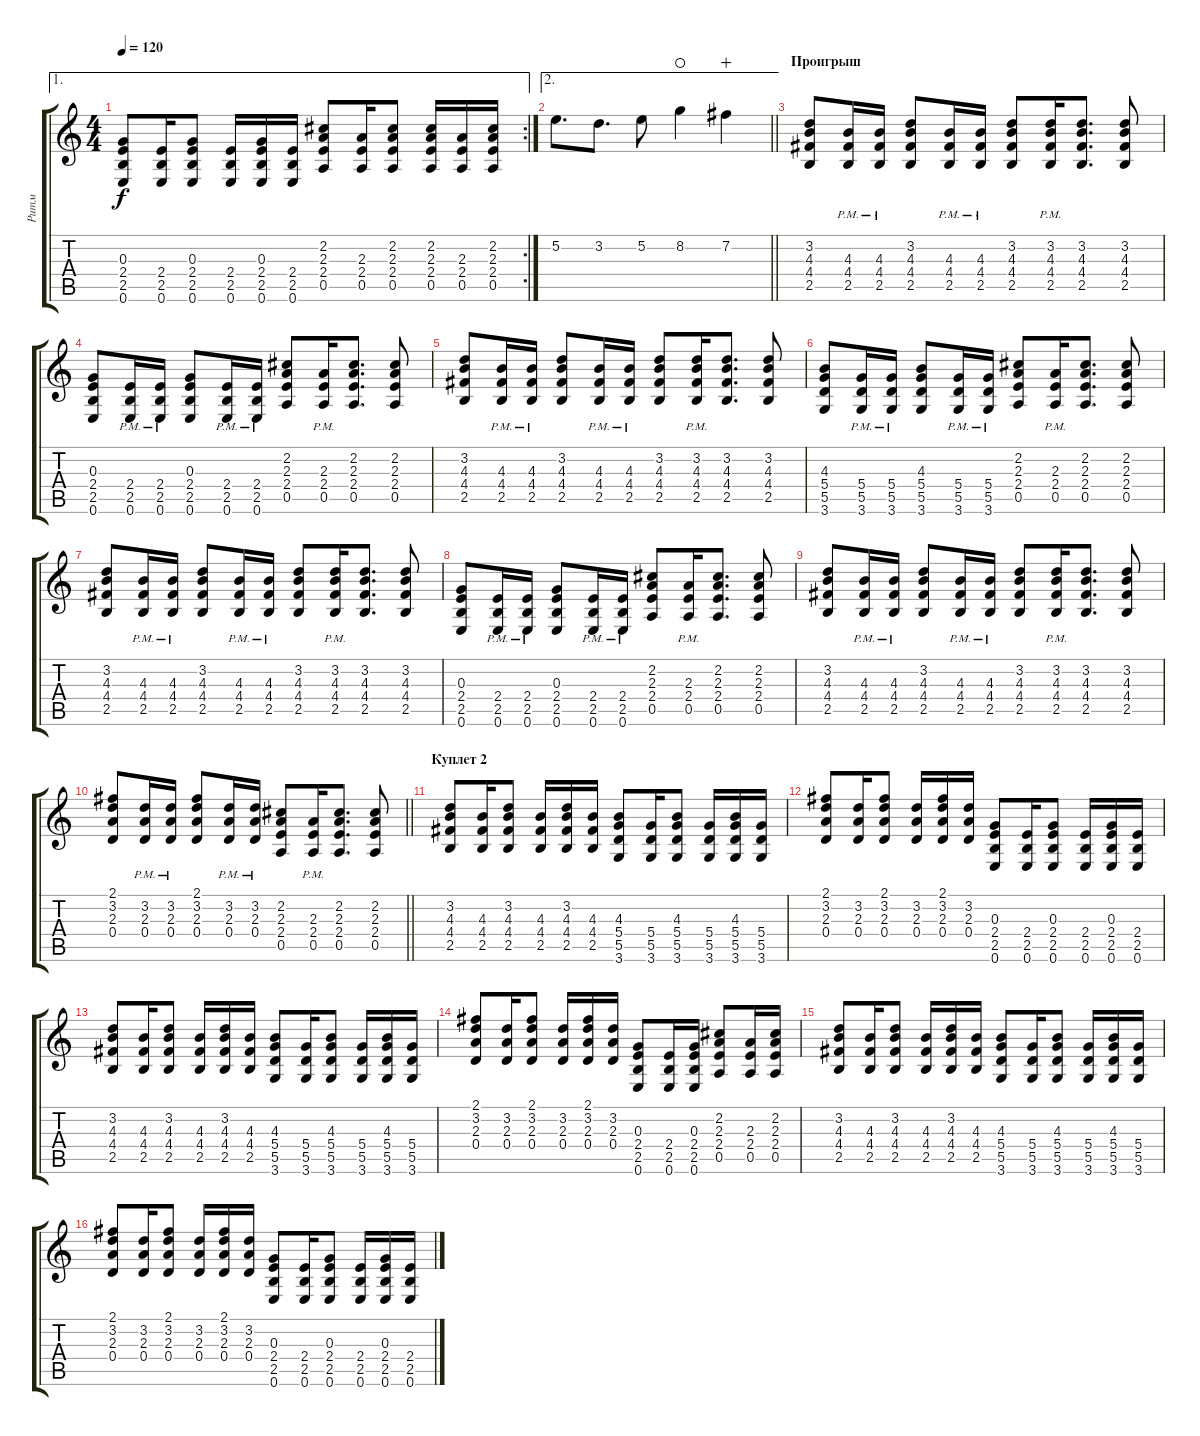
\track ("Ритм" "Ритм") {instrument distortionguitar}
\staff {score tabs}
\tuning (E4 B3 G3 D3 A2 E2) {hide}
\ae 1
\rc 2
\ts (4 4)
\tempo 120
\clef g2
\ks c
(0.3 2.4 2.5 0.6).8{dy f} (2.4 2.5 0.6).16 (0.3 2.4 2.5 0.6).8 (2.4 2.5 0.6).16 (0.3 2.4 2.5 0.6).16 (2.4 2.5 0.6).16 (2.2 2.3 2.4 0.5).8 (2.3 2.4 0.5).16 (2.2 2.3 2.4 0.5).8 (2.2 2.3 2.4 0.5).16 (2.3 2.4 0.5).16 (2.2 2.3 2.4 0.5).16 |
\ae 2
\barLineRight lightlight
5.2.8{d} 3.2.8{d} 5.2.8 8.2.4{waho} 7.2.4{wahc} |
\section ("" "Проигрыш")
(3.2 4.3 4.4 2.5).8 (4.3{pm} 4.4{pm} 2.5{pm}).16 (4.3{pm} 4.4{pm} 2.5{pm}).16 (3.2 4.3 4.4 2.5).8 (4.3{pm} 4.4{pm} 2.5{pm}).16 (4.3{pm} 4.4{pm} 2.5{pm}).16 (3.2 4.3 4.4 2.5).8 (3.2{pm} 4.3{pm} 4.4{pm} 2.5{pm}).16 (3.2 4.3 4.4 2.5).8{d} (3.2 4.3 4.4 2.5).8 |
(0.3 2.4 2.5 0.6).8 (2.4{pm} 2.5{pm} 0.6{pm}).16 (2.4{pm} 2.5{pm} 0.6{pm}).16 (0.3 2.4 2.5 0.6).8 (2.4{pm} 2.5{pm} 0.6{pm}).16 (2.4{pm} 2.5{pm} 0.6{pm}).16 (2.2 2.3 2.4 0.5).8 (2.3{pm} 2.4{pm} 0.5{pm}).16 (2.2 2.3 2.4 0.5).8{d} (2.2 2.3 2.4 0.5).8 |
(3.2 4.3 4.4 2.5).8 (4.3{pm} 4.4{pm} 2.5{pm}).16 (4.3{pm} 4.4{pm} 2.5{pm}).16 (3.2 4.3 4.4 2.5).8 (4.3{pm} 4.4{pm} 2.5{pm}).16 (4.3{pm} 4.4{pm} 2.5{pm}).16 (3.2 4.3 4.4 2.5).8 (3.2{pm} 4.3{pm} 4.4{pm} 2.5{pm}).16 (3.2 4.3 4.4 2.5).8{d} (3.2 4.3 4.4 2.5).8 |
(4.3 5.4 5.5 3.6).8 (5.4{pm} 5.5{pm} 3.6{pm}).16 (5.4{pm} 5.5{pm} 3.6{pm}).16 (4.3 5.4 5.5 3.6).8 (5.4{pm} 5.5{pm} 3.6{pm}).16 (5.4{pm} 5.5{pm} 3.6{pm}).16 (2.2 2.3 2.4 0.5).8 (2.3{pm} 2.4{pm} 0.5{pm}).16 (2.2 2.3 2.4 0.5).8{d} (2.2 2.3 2.4 0.5).8 |
(3.2 4.3 4.4 2.5).8 (4.3{pm} 4.4{pm} 2.5{pm}).16 (4.3{pm} 4.4{pm} 2.5{pm}).16 (3.2 4.3 4.4 2.5).8 (4.3{pm} 4.4{pm} 2.5{pm}).16 (4.3{pm} 4.4{pm} 2.5{pm}).16 (3.2 4.3 4.4 2.5).8 (3.2{pm} 4.3{pm} 4.4{pm} 2.5{pm}).16 (3.2 4.3 4.4 2.5).8{d} (3.2 4.3 4.4 2.5).8 |
(0.3 2.4 2.5 0.6).8 (2.4{pm} 2.5{pm} 0.6{pm}).16 (2.4{pm} 2.5{pm} 0.6{pm}).16 (0.3 2.4 2.5 0.6).8 (2.4{pm} 2.5{pm} 0.6{pm}).16 (2.4{pm} 2.5{pm} 0.6{pm}).16 (2.2 2.3 2.4 0.5).8 (2.3{pm} 2.4{pm} 0.5{pm}).16 (2.2 2.3 2.4 0.5).8{d} (2.2 2.3 2.4 0.5).8 |
(3.2 4.3 4.4 2.5).8 (4.3{pm} 4.4{pm} 2.5{pm}).16 (4.3{pm} 4.4{pm} 2.5{pm}).16 (3.2 4.3 4.4 2.5).8 (4.3{pm} 4.4{pm} 2.5{pm}).16 (4.3{pm} 4.4{pm} 2.5{pm}).16 (3.2 4.3 4.4 2.5).8 (3.2{pm} 4.3{pm} 4.4{pm} 2.5{pm}).16 (3.2 4.3 4.4 2.5).8{d} (3.2 4.3 4.4 2.5).8 |
\barLineRight lightlight
(2.1 3.2 2.3 0.4).8 (3.2{pm} 2.3{pm} 0.4{pm}).16 (3.2{pm} 2.3{pm} 0.4{pm}).16 (2.1 3.2 2.3 0.4).8 (3.2{pm} 2.3{pm} 0.4{pm}).16 (3.2{pm} 2.3{pm} 0.4{pm}).16 (2.2 2.3 2.4 0.5).8 (2.3{pm} 2.4{pm} 0.5{pm}).16 (2.2 2.3 2.4 0.5).8{d} (2.2 2.3 2.4 0.5).8 |
\section ("" "Куплет 2")
(3.2 4.3 4.4 2.5).8 (4.3 4.4 2.5).16 (3.2 4.3 4.4 2.5).8 (4.3 4.4 2.5).16 (3.2 4.3 4.4 2.5).16 (4.3 4.4 2.5).16 (4.3 5.4 5.5 3.6).8 (5.4 5.5 3.6).16 (4.3 5.4 5.5 3.6).8 (5.4 5.5 3.6).16 (4.3 5.4 5.5 3.6).16 (5.4 5.5 3.6).16 |
(2.1 3.2 2.3 0.4).8 (3.2 2.3 0.4).16 (2.1 3.2 2.3 0.4).8 (3.2 2.3 0.4).16 (2.1 3.2 2.3 0.4).16 (3.2 2.3 0.4).16 (0.3 2.4 2.5 0.6).8 (2.4 2.5 0.6).16 (0.3 2.4 2.5 0.6).8 (2.4 2.5 0.6).16 (0.3 2.4 2.5 0.6).16 (2.4 2.5 0.6).16 |
(3.2 4.3 4.4 2.5).8 (4.3 4.4 2.5).16 (3.2 4.3 4.4 2.5).8 (4.3 4.4 2.5).16 (3.2 4.3 4.4 2.5).16 (4.3 4.4 2.5).16 (4.3 5.4 5.5 3.6).8 (5.4 5.5 3.6).16 (4.3 5.4 5.5 3.6).8 (5.4 5.5 3.6).16 (4.3 5.4 5.5 3.6).16 (5.4 5.5 3.6).16 |
(2.1 3.2 2.3 0.4).8 (3.2 2.3 0.4).16 (2.1 3.2 2.3 0.4).8 (3.2 2.3 0.4).16 (2.1 3.2 2.3 0.4).16 (3.2 2.3 0.4).16 (0.3 2.4 2.5 0.6).8 (2.4 2.5 0.6).16 (0.3 2.4 2.5 0.6).16 (2.2 2.3 2.4 0.5).8 (2.3 2.4 0.5).16 (2.2 2.3 2.4 0.5).16 |
(3.2 4.3 4.4 2.5).8 (4.3 4.4 2.5).16 (3.2 4.3 4.4 2.5).8 (4.3 4.4 2.5).16 (3.2 4.3 4.4 2.5).16 (4.3 4.4 2.5).16 (4.3 5.4 5.5 3.6).8 (5.4 5.5 3.6).16 (4.3 5.4 5.5 3.6).8 (5.4 5.5 3.6).16 (4.3 5.4 5.5 3.6).16 (5.4 5.5 3.6).16 |
(2.1 3.2 2.3 0.4).8 (3.2 2.3 0.4).16 (2.1 3.2 2.3 0.4).8 (3.2 2.3 0.4).16 (2.1 3.2 2.3 0.4).16 (3.2 2.3 0.4).16 (0.3 2.4 2.5 0.6).8 (2.4 2.5 0.6).16 (0.3 2.4 2.5 0.6).8 (2.4 2.5 0.6).16 (0.3 2.4 2.5 0.6).16 (2.4 2.5 0.6).16
